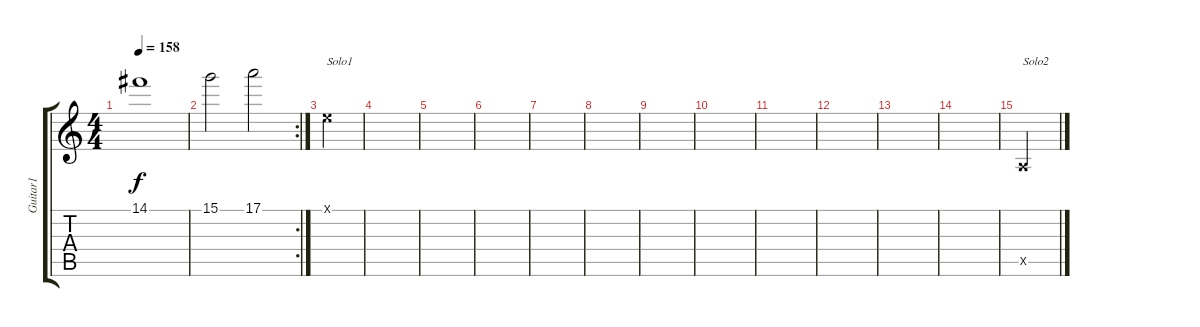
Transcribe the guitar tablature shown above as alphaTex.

\track ("Guitar1" "Guitar1") {instrument distortionguitar}
\staff {score tabs}
\tuning (E4 B3 G3 D3 A2 E2) {hide}
\ts (4 4)
\tempo 158
\clef g2
\ks c
14.1.1{dy f} |
\rc 2
15.1.2 17.1.2 |
0.1{x}.4{txt "Solo1"} |
|
|
|
|
|
|
|
|
|
|
|
0.5{x}.4{txt "Solo2"}
